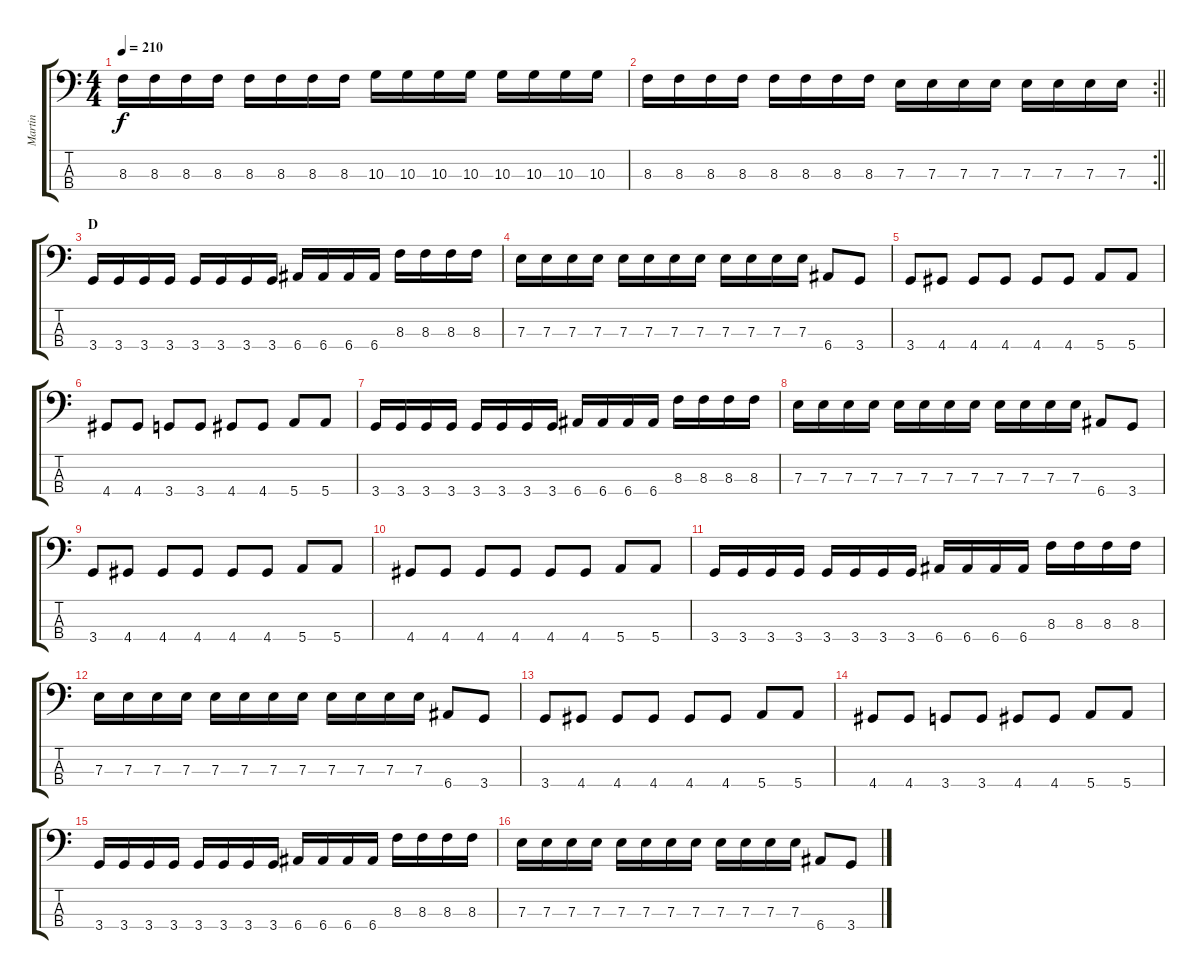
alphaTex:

\track ("Martin" "Martin") {instrument electricbassfinger}
\staff {score tabs}
\tuning (G2 D2 A1 E1) {hide}
\ts (4 4)
\tempo 210
\clef f4
\ks c
8.3.16{dy f} 8.3.16 8.3.16 8.3.16 8.3.16 8.3.16 8.3.16 8.3.16 10.3.16 10.3.16 10.3.16 10.3.16 10.3.16 10.3.16 10.3.16 10.3.16 |
\rc 2
\barLineRight lightlight
8.3.16 8.3.16 8.3.16 8.3.16 8.3.16 8.3.16 8.3.16 8.3.16 7.3.16 7.3.16 7.3.16 7.3.16 7.3.16 7.3.16 7.3.16 7.3.16 |
\section ("" "D")
3.4.16 3.4.16 3.4.16 3.4.16 3.4.16 3.4.16 3.4.16 3.4.16 6.4.16 6.4.16 6.4.16 6.4.16 8.3.16 8.3.16 8.3.16 8.3.16 |
7.3.16 7.3.16 7.3.16 7.3.16 7.3.16 7.3.16 7.3.16 7.3.16 7.3.16 7.3.16 7.3.16 7.3.16 6.4.8 3.4.8 |
3.4.8 4.4.8 4.4.8 4.4.8 4.4.8 4.4.8 5.4.8 5.4.8 |
4.4.8 4.4.8 3.4.8 3.4.8 4.4.8 4.4.8 5.4.8 5.4.8 |
3.4.16 3.4.16 3.4.16 3.4.16 3.4.16 3.4.16 3.4.16 3.4.16 6.4.16 6.4.16 6.4.16 6.4.16 8.3.16 8.3.16 8.3.16 8.3.16 |
7.3.16 7.3.16 7.3.16 7.3.16 7.3.16 7.3.16 7.3.16 7.3.16 7.3.16 7.3.16 7.3.16 7.3.16 6.4.8 3.4.8 |
3.4.8 4.4.8 4.4.8 4.4.8 4.4.8 4.4.8 5.4.8 5.4.8 |
4.4.8 4.4.8 4.4.8 4.4.8 4.4.8 4.4.8 5.4.8 5.4.8 |
3.4.16 3.4.16 3.4.16 3.4.16 3.4.16 3.4.16 3.4.16 3.4.16 6.4.16 6.4.16 6.4.16 6.4.16 8.3.16 8.3.16 8.3.16 8.3.16 |
7.3.16 7.3.16 7.3.16 7.3.16 7.3.16 7.3.16 7.3.16 7.3.16 7.3.16 7.3.16 7.3.16 7.3.16 6.4.8 3.4.8 |
3.4.8 4.4.8 4.4.8 4.4.8 4.4.8 4.4.8 5.4.8 5.4.8 |
4.4.8 4.4.8 3.4.8 3.4.8 4.4.8 4.4.8 5.4.8 5.4.8 |
3.4.16 3.4.16 3.4.16 3.4.16 3.4.16 3.4.16 3.4.16 3.4.16 6.4.16 6.4.16 6.4.16 6.4.16 8.3.16 8.3.16 8.3.16 8.3.16 |
7.3.16 7.3.16 7.3.16 7.3.16 7.3.16 7.3.16 7.3.16 7.3.16 7.3.16 7.3.16 7.3.16 7.3.16 6.4.8 3.4.8
